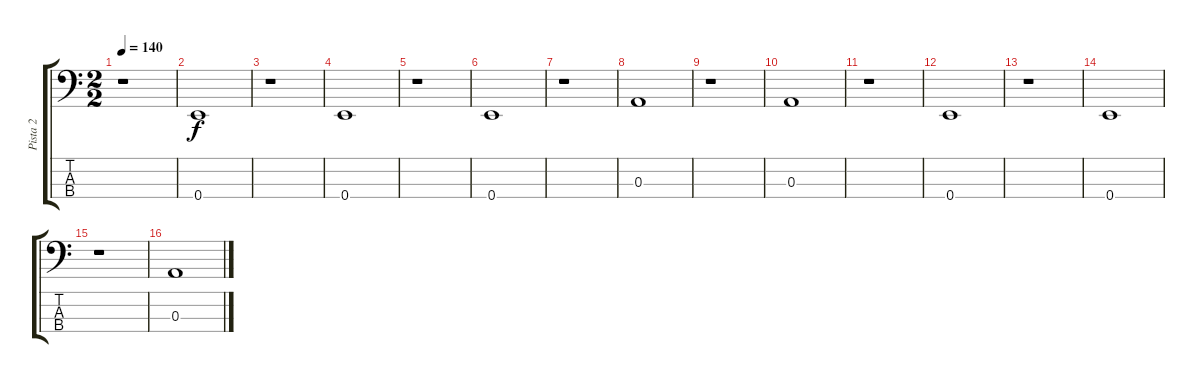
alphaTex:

\track ("Pista 2" "Pista 2") {instrument electricbassfinger}
\staff {score tabs}
\tuning (G2 D2 A1 E1) {hide}
\ts (2 2)
\tempo 140
\clef f4
\ks c
r.1{dy f} |
0.4.1 |
r.1 |
0.4.1 |
r.1 |
0.4.1 |
r.1 |
0.3.1 |
r.1 |
0.3.1 |
r.1 |
0.4.1 |
r.1 |
0.4.1 |
r.1 |
0.3.1
